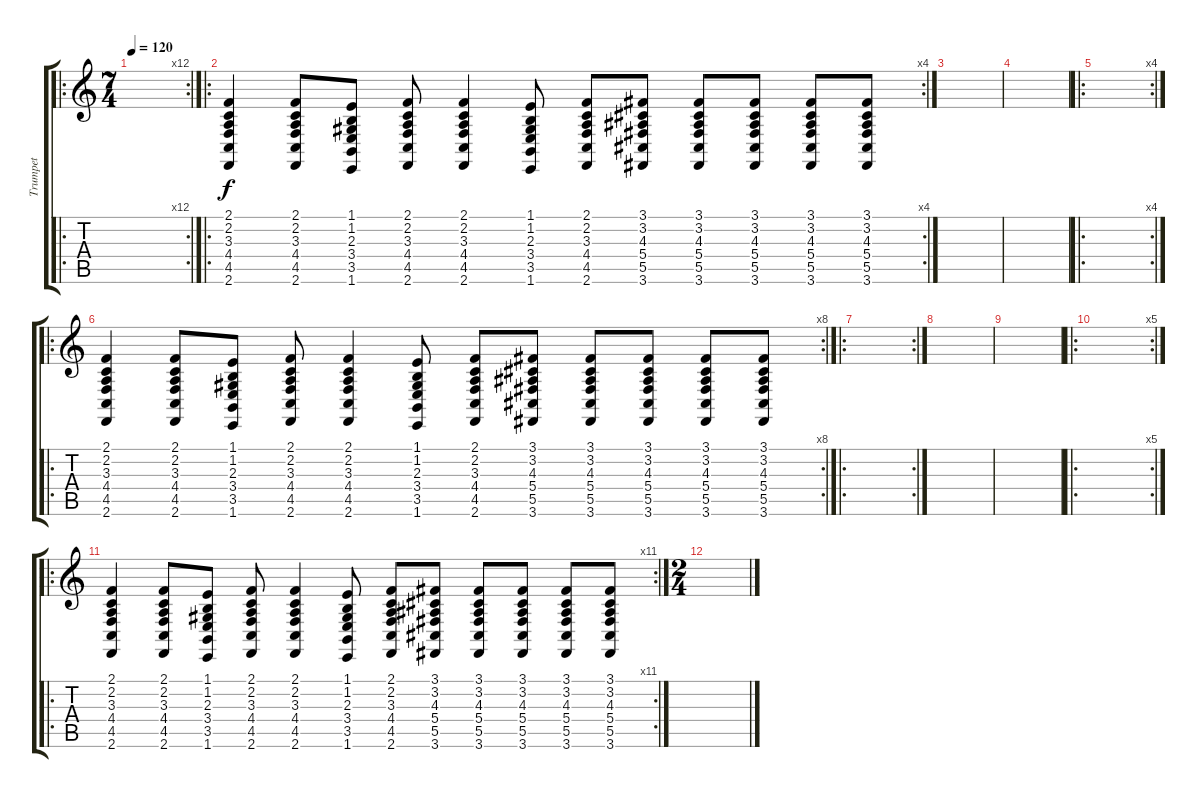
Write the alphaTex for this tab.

\track ("Trumpet" "Trumpet") {instrument trumpet}
\staff {score tabs}
\tuning (Eb4 Bb3 Gb3 Db3 Ab2 Eb2) {hide}
\ro
\rc 12
\ts (7 4)
\tempo 120
\clef g2
\ks c
|
\ro
\rc 4
(2.1 2.2 3.3 4.4 4.5 2.6).4 (2.1 2.2 3.3 4.4 4.5 2.6).8 (1.1 1.2 2.3 3.4 3.5 1.6).8 (2.1 2.2 3.3 4.4 4.5 2.6).8 (2.1 2.2 3.3 4.4 4.5 2.6).4 (1.1 1.2 2.3 3.4 3.5 1.6).8 (2.1 2.2 3.3 4.4 4.5 2.6).8 (3.1 3.2 4.3 5.4 5.5 3.6).8 (3.1 3.2 4.3 5.4 5.5 3.6).8 (3.1 3.2 4.3 5.4 5.5 3.6).8 (3.1 3.2 4.3 5.4 5.5 3.6).8 (3.1 3.2 4.3 5.4 5.5 3.6).8 |
|
|
\ro
\rc 4
|
\ro
\rc 8
(2.1 2.2 3.3 4.4 4.5 2.6).4 (2.1 2.2 3.3 4.4 4.5 2.6).8 (1.1 1.2 2.3 3.4 3.5 1.6).8 (2.1 2.2 3.3 4.4 4.5 2.6).8 (2.1 2.2 3.3 4.4 4.5 2.6).4 (1.1 1.2 2.3 3.4 3.5 1.6).8 (2.1 2.2 3.3 4.4 4.5 2.6).8 (3.1 3.2 4.3 5.4 5.5 3.6).8 (3.1 3.2 4.3 5.4 5.5 3.6).8 (3.1 3.2 4.3 5.4 5.5 3.6).8 (3.1 3.2 4.3 5.4 5.5 3.6).8 (3.1 3.2 4.3 5.4 5.5 3.6).8 |
\ro
\rc 2
|
|
|
\ro
\rc 5
|
\ro
\rc 11
(2.1 2.2 3.3 4.4 4.5 2.6).4 (2.1 2.2 3.3 4.4 4.5 2.6).8 (1.1 1.2 2.3 3.4 3.5 1.6).8 (2.1 2.2 3.3 4.4 4.5 2.6).8 (2.1 2.2 3.3 4.4 4.5 2.6).4 (1.1 1.2 2.3 3.4 3.5 1.6).8 (2.1 2.2 3.3 4.4 4.5 2.6).8 (3.1 3.2 4.3 5.4 5.5 3.6).8 (3.1 3.2 4.3 5.4 5.5 3.6).8 (3.1 3.2 4.3 5.4 5.5 3.6).8 (3.1 3.2 4.3 5.4 5.5 3.6).8 (3.1 3.2 4.3 5.4 5.5 3.6).8 |
\ts (2 4)
